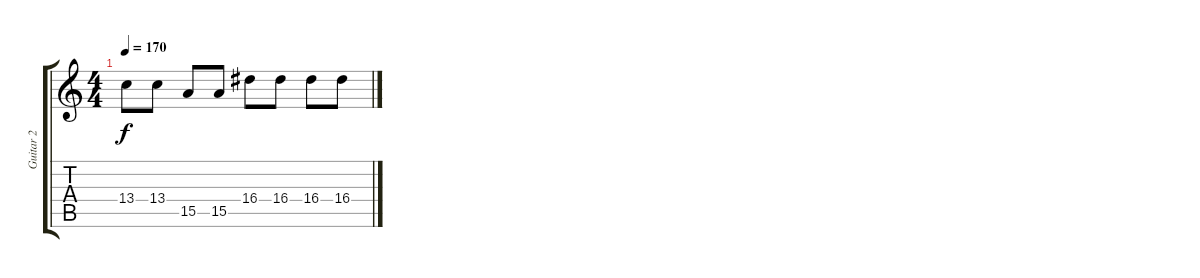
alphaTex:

\track ("Guitar 2" "Guitar 2") {instrument distortionguitar}
\staff {score tabs}
\tuning (Db4 Ab3 E3 B2 Gb2 B1) {hide}
\ts (4 4)
\tempo 170
\clef g2
\ks c
13.4.8{dy f} 13.4.8 15.5.8 15.5.8 16.4.8 16.4.8 16.4.8 16.4.8
